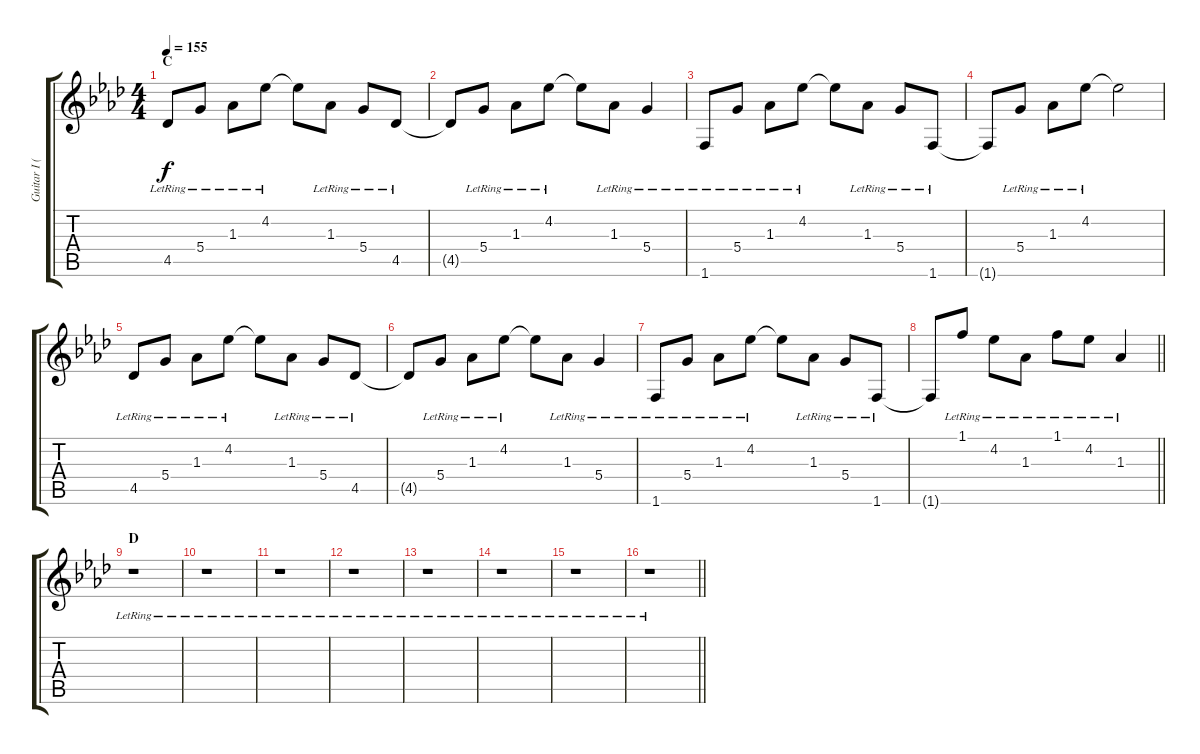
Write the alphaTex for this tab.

\track ("Guitar I (Capo 1f)" "Guitar I (") {instrument acousticguitarsteel}
\staff {score tabs}
\tuning (E4 B3 G3 D3 A2 E2) {hide}
\ts (4 4)
\section ("" "C")
\tempo 155
\clef g2
\ks ab
4.5{lr}.8{dy f} 5.4{lr}.8 1.3{lr}.8 4.2{lr}.8 4.2{t}.8 1.3{lr}.8 5.4{lr}.8 4.5{lr}.8 |
4.5{t}.8 5.4{lr}.8 1.3{lr}.8 4.2{lr}.8 4.2{t}.8 1.3{lr}.8 5.4{lr}.4 |
1.6{lr}.8 5.4{lr}.8 1.3{lr}.8 4.2{lr}.8 4.2{t}.8 1.3{lr}.8 5.4{lr}.8 1.6{lr}.8 |
1.6{t}.8 5.4{lr}.8 1.3{lr}.8 4.2{lr}.8 4.2{t}.2 |
4.5{lr}.8 5.4{lr}.8 1.3{lr}.8 4.2{lr}.8 4.2{t}.8 1.3{lr}.8 5.4{lr}.8 4.5{lr}.8 |
4.5{t}.8 5.4{lr}.8 1.3{lr}.8 4.2{lr}.8 4.2{t}.8 1.3{lr}.8 5.4{lr}.4 |
1.6{lr}.8 5.4{lr}.8 1.3{lr}.8 4.2{lr}.8 4.2{t}.8 1.3{lr}.8 5.4{lr}.8 1.6{lr}.8 |
\barLineRight lightlight
1.6{t}.8 1.1{lr}.8 4.2{lr}.8 1.3{lr}.8 1.1{lr}.8 4.2{lr}.8 1.3{lr}.4 |
\section ("" "D")
r.1 |
r.1 |
r.1 |
r.1 |
r.1 |
r.1 |
r.1 |
\barLineRight lightlight
r.1
